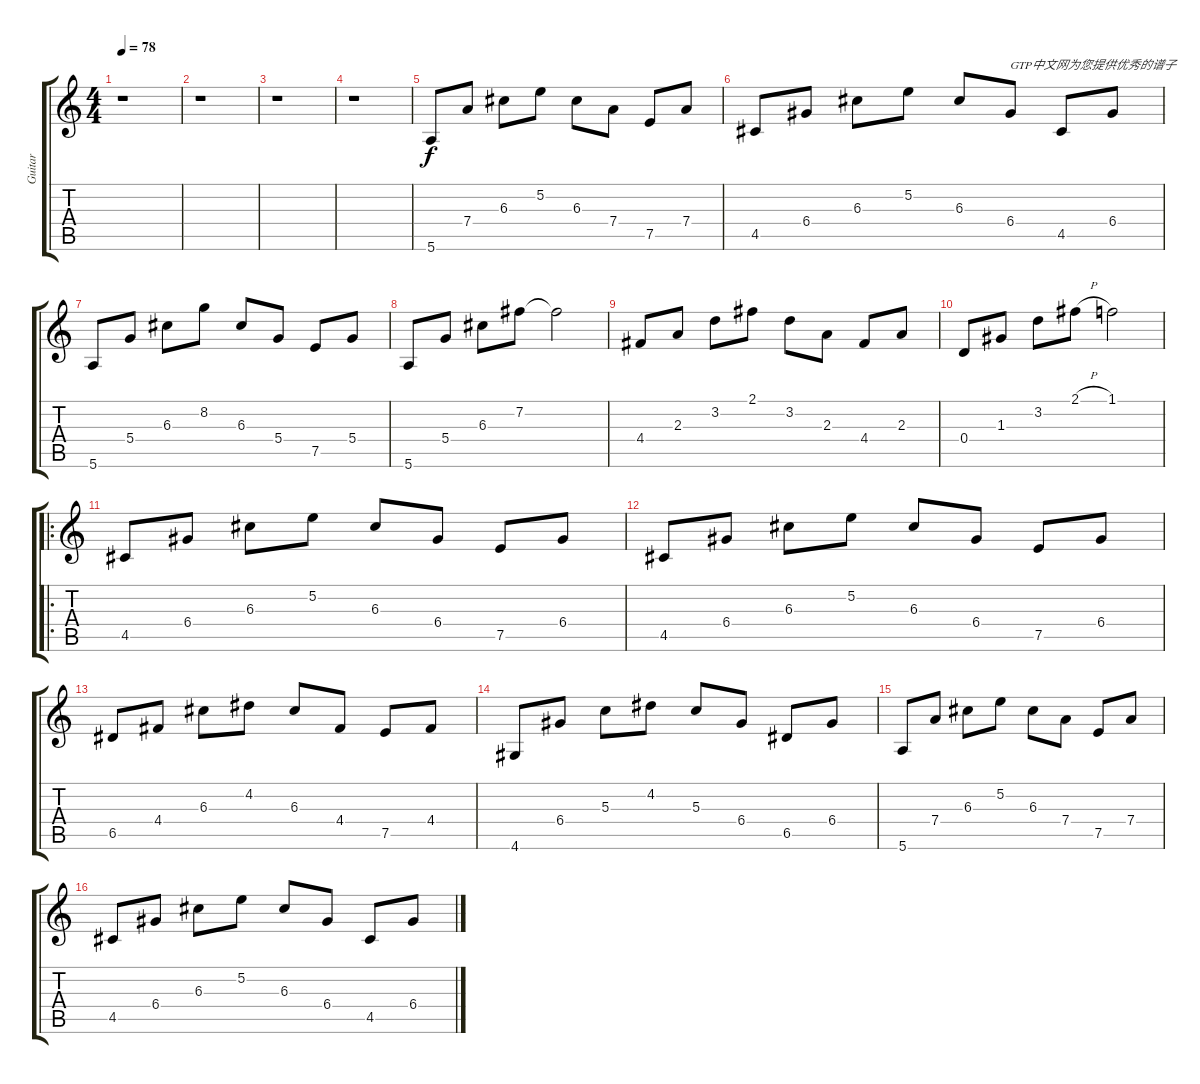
\track ("Guitar" "Guitar") {instrument electricguitarclean}
\staff {score tabs}
\tuning (E4 B3 G3 D3 A2 E2) {hide}
\ts (4 4)
\tempo 78
\clef g2
\ks c
r.1{dy f instrument electricguitarclean} |
r.1 |
r.1 |
r.1 |
5.6.8 7.4.8 6.3.8 5.2.8 6.3.8 7.4.8 7.5.8 7.4.8 |
4.5.8 6.4.8 6.3.8 5.2.8 6.3.8 6.4.8{txt "GTP中文网为您提供优秀的谱子"} 4.5.8 6.4.8 |
5.6.8 5.4.8 6.3.8 8.2.8 6.3.8 5.4.8 7.5.8 5.4.8 |
5.6.8 5.4.8 6.3.8 7.2.8 7.2{t}.2 |
4.4.8 2.3.8 3.2.8 2.1.8 3.2.8 2.3.8 4.4.8 2.3.8 |
0.4.8 1.3.8 3.2.8 2.1{h}.8 1.1.2 |
\ro
4.5.8 6.4.8 6.3.8 5.2.8 6.3.8 6.4.8 7.5.8 6.4.8 |
4.5.8 6.4.8 6.3.8 5.2.8 6.3.8 6.4.8 7.5.8 6.4.8 |
6.5.8 4.4.8 6.3.8 4.2.8 6.3.8 4.4.8 7.5.8 4.4.8 |
4.6.8 6.4.8 5.3.8 4.2.8 5.3.8 6.4.8 6.5.8 6.4.8 |
5.6.8 7.4.8 6.3.8 5.2.8 6.3.8 7.4.8 7.5.8 7.4.8 |
4.5.8 6.4.8 6.3.8 5.2.8 6.3.8 6.4.8 4.5.8 6.4.8
